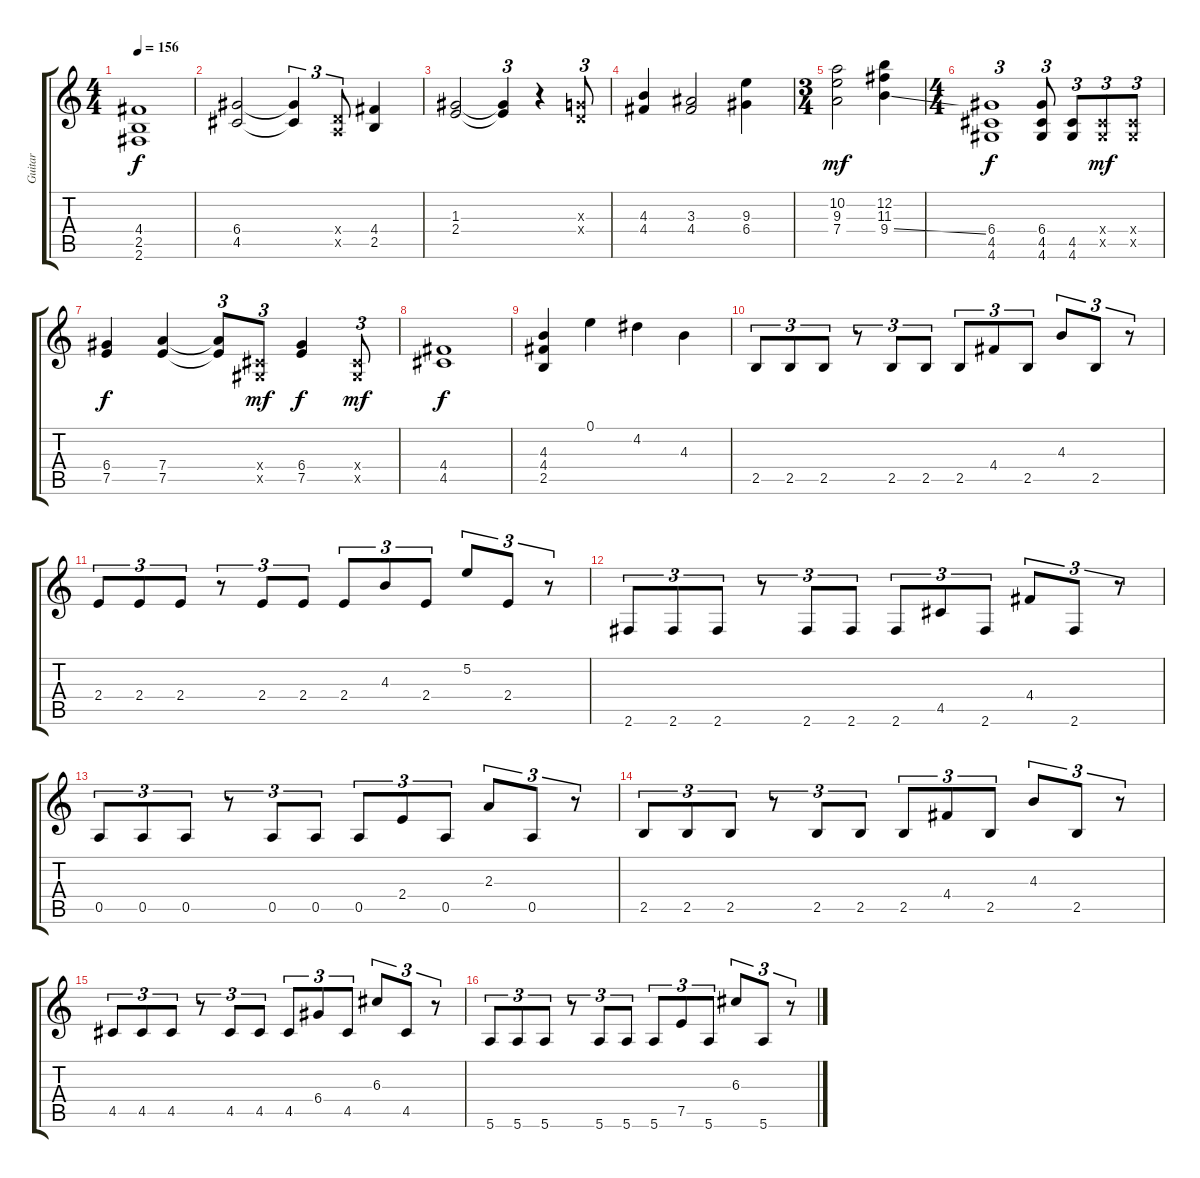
\track ("Guitar" "Guitar") {instrument distortionguitar}
\staff {score tabs}
\tuning (E4 B3 G3 D3 A2 E2) {hide}
\ts (4 4)
\tempo 156
\clef g2
\ks c
(4.4 2.5 2.6).1{dy f} |
(6.4 4.5).2 (6.4{t} 4.5{t}).4{tu (3 2)} (0.4{x} 0.5{x}).8{tu (3 2)} (4.4 2.5).4 |
(1.3 2.4).2 (1.3{t} 2.4{t}).4{tu (3 2)} r.4 (0.3{x} 0.4{x}).8{tu (3 2)} |
(4.3 4.4).4 (3.3 4.4).2 (9.3 6.4).4 |
\ts (3 4)
(10.2 9.3 7.4).2{dy mf} (12.2 11.3 9.4{ss}).4 |
\ts (4 4)
(6.4 4.5 4.6).1{tu (3 2) dy f} (6.4 4.5 4.6).8{tu (3 2)} (4.5 4.6).8{tu (3 2)} (-1.4{x} -1.5{x}).8{tu (3 2) dy mf} (-1.4{x} -1.5{x}).8{tu (3 2)} |
(6.4 7.5).4{dy f} (7.4 7.5).4 (7.4{t} 7.5{t}).8{tu (3 2)} (-1.4{x} -1.5{x}).8{tu (3 2) dy mf} (6.4 7.5).4{dy f} (-1.4{x} -1.5{x}).8{tu (3 2) dy mf} |
(4.4 4.5).1{dy f} |
(4.3 4.4 2.5).4 0.1.4 4.2.4 4.3.4 |
2.5.8{tu (3 2)} 2.5.8{tu (3 2)} 2.5.8{tu (3 2)} r.8{tu (3 2)} 2.5.8{tu (3 2)} 2.5.8{tu (3 2)} 2.5.8{tu (3 2)} 4.4.8{tu (3 2)} 2.5.8{tu (3 2)} 4.3.8{tu (3 2)} 2.5.8{tu (3 2)} r.8{tu (3 2)} |
2.4.8{tu (3 2)} 2.4.8{tu (3 2)} 2.4.8{tu (3 2)} r.8{tu (3 2)} 2.4.8{tu (3 2)} 2.4.8{tu (3 2)} 2.4.8{tu (3 2)} 4.3.8{tu (3 2)} 2.4.8{tu (3 2)} 5.2.8{tu (3 2)} 2.4.8{tu (3 2)} r.8{tu (3 2)} |
2.6.8{tu (3 2)} 2.6.8{tu (3 2)} 2.6.8{tu (3 2)} r.8{tu (3 2)} 2.6.8{tu (3 2)} 2.6.8{tu (3 2)} 2.6.8{tu (3 2)} 4.5.8{tu (3 2)} 2.6.8{tu (3 2)} 4.4.8{tu (3 2)} 2.6.8{tu (3 2)} r.8{tu (3 2)} |
0.5.8{tu (3 2)} 0.5.8{tu (3 2)} 0.5.8{tu (3 2)} r.8{tu (3 2)} 0.5.8{tu (3 2)} 0.5.8{tu (3 2)} 0.5.8{tu (3 2)} 2.4.8{tu (3 2)} 0.5.8{tu (3 2)} 2.3.8{tu (3 2)} 0.5.8{tu (3 2)} r.8{tu (3 2)} |
2.5.8{tu (3 2)} 2.5.8{tu (3 2)} 2.5.8{tu (3 2)} r.8{tu (3 2)} 2.5.8{tu (3 2)} 2.5.8{tu (3 2)} 2.5.8{tu (3 2)} 4.4.8{tu (3 2)} 2.5.8{tu (3 2)} 4.3.8{tu (3 2)} 2.5.8{tu (3 2)} r.8{tu (3 2)} |
4.5.8{tu (3 2)} 4.5.8{tu (3 2)} 4.5.8{tu (3 2)} r.8{tu (3 2)} 4.5.8{tu (3 2)} 4.5.8{tu (3 2)} 4.5.8{tu (3 2)} 6.4.8{tu (3 2)} 4.5.8{tu (3 2)} 6.3.8{tu (3 2)} 4.5.8{tu (3 2)} r.8{tu (3 2)} |
5.6.8{tu (3 2)} 5.6.8{tu (3 2)} 5.6.8{tu (3 2)} r.8{tu (3 2)} 5.6.8{tu (3 2)} 5.6.8{tu (3 2)} 5.6.8{tu (3 2)} 7.5.8{tu (3 2)} 5.6.8{tu (3 2)} 6.3.8{tu (3 2)} 5.6.8{tu (3 2)} r.8{tu (3 2)}
